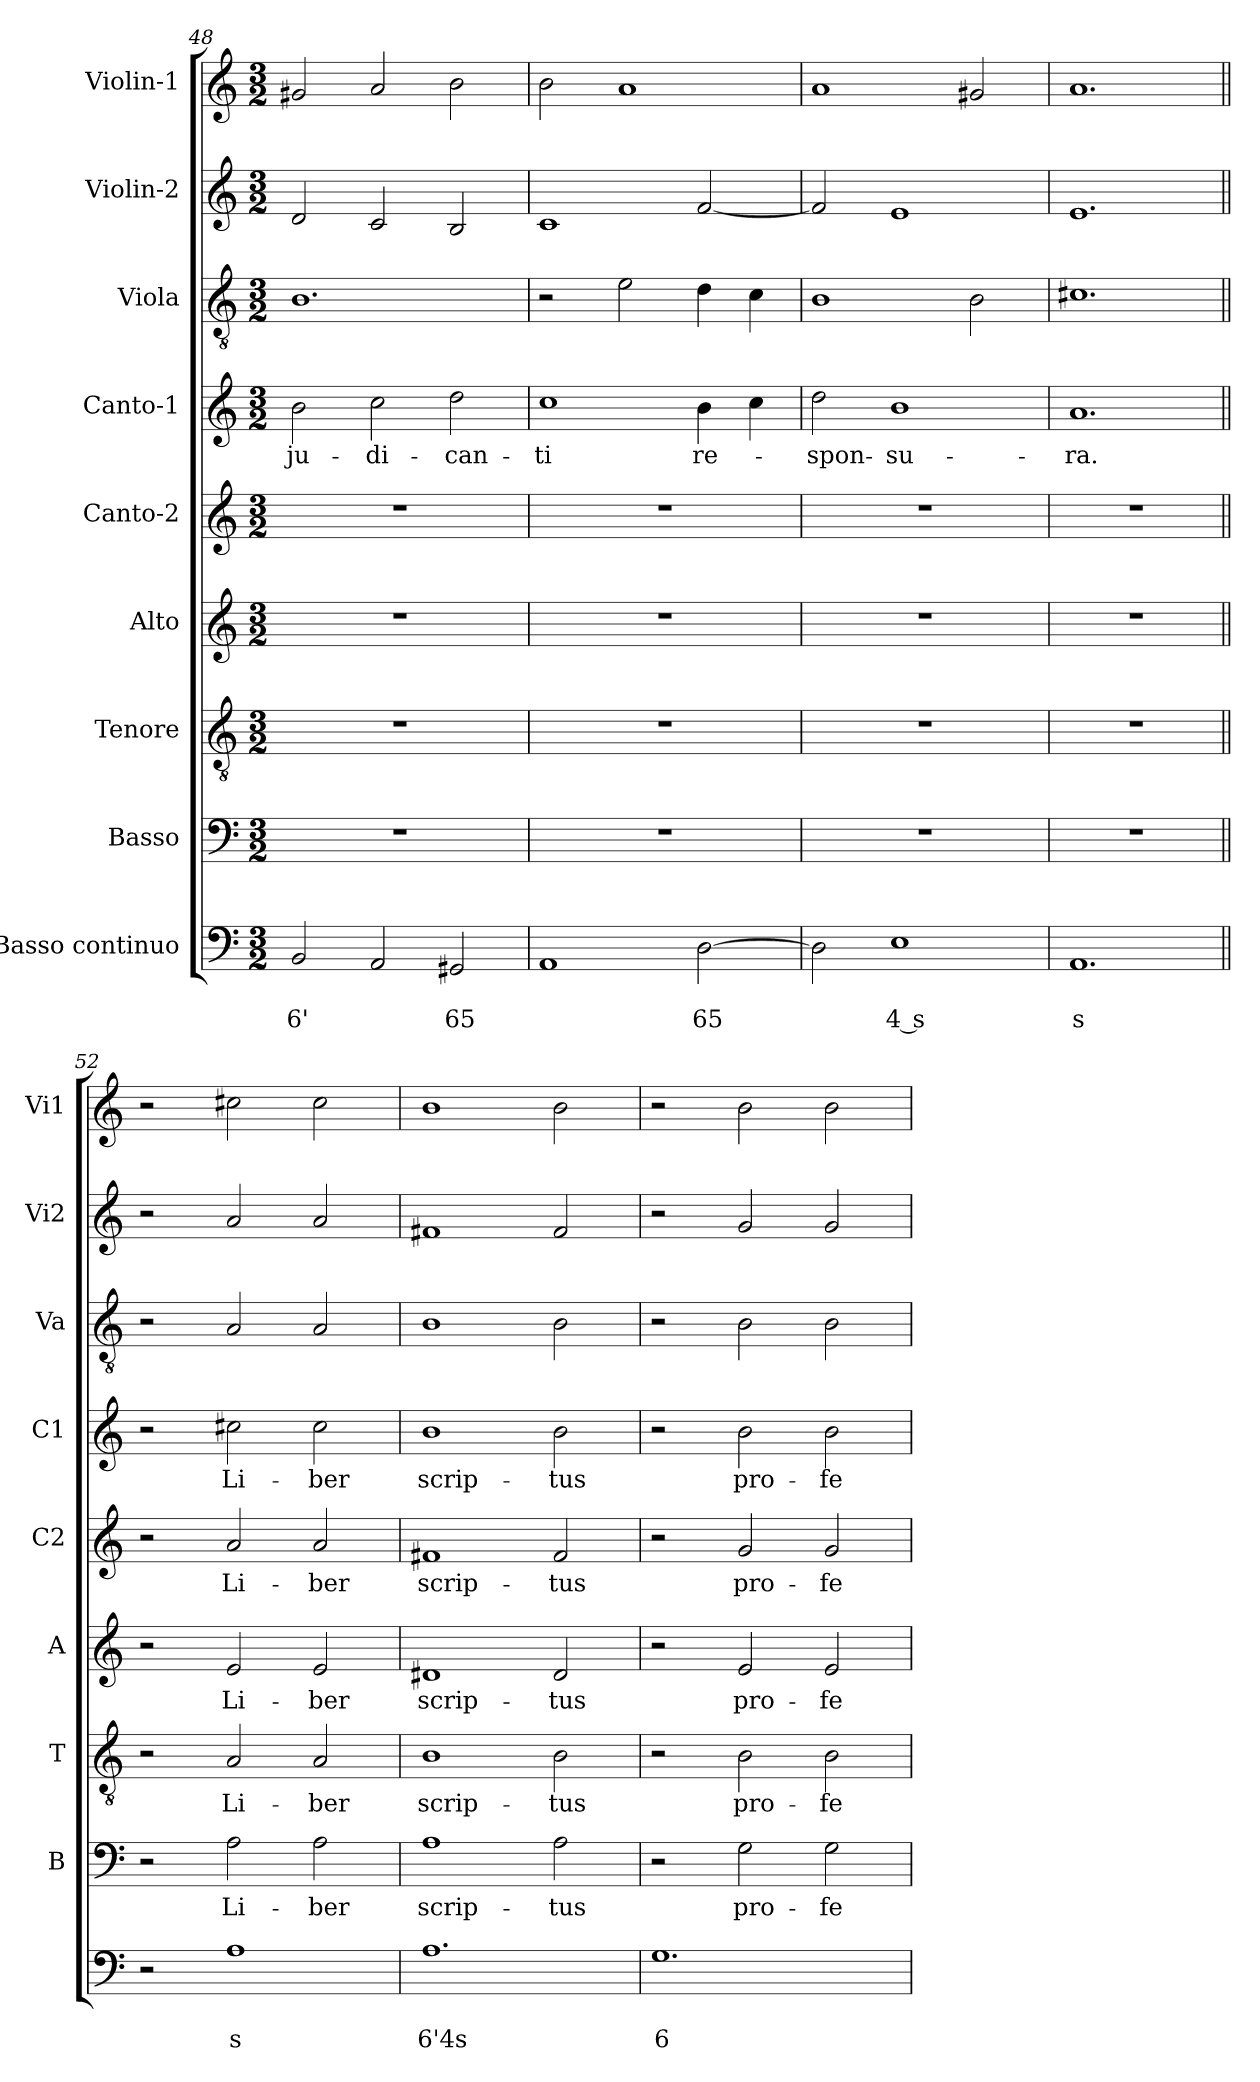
**kern	**text	**text	**kern	**text	**kern	**text	**kern	**text	**kern	**text	**kern	**text	**kern	**kern	**kern
*part9	*part9	*part9	*part8	*part8	*part7	*part7	*part6	*part6	*part5	*part5	*part4	*part4	*part3	*part2	*part1
*staff9	*staff9	*staff9	*staff8	*staff8	*staff7	*staff7	*staff6	*staff6	*staff5	*staff5	*staff4	*staff4	*staff3	*staff2	*staff1
*I"Basso continuo	*	*	*I"Basso	*	*I"Tenore	*	*I"Alto	*	*I"Canto-2	*	*I"Canto-1	*	*I"Viola	*I"Violin-2	*I"Violin-1
*	*	*	*I'B	*	*I'T	*	*I'A	*	*I'C2	*	*I'C1	*	*I'Va	*I'Vi2	*I'Vi1
*clefF4	*	*	*clefF4	*	*clefGv2	*	*clefG2	*	*clefG2	*	*clefG2	*	*clefGv2	*clefG2	*clefG2
*k[]	*	*	*k[]	*	*k[]	*	*k[]	*	*k[]	*	*k[]	*	*k[]	*k[]	*k[]
*C:	*	*	*C:	*	*C:	*	*C:	*	*C:	*	*C:	*	*C:	*C:	*C:
*M3/2	*	*	*M3/2	*	*M3/2	*	*M3/2	*	*M3/2	*	*M3/2	*	*M3/2	*M3/2	*M3/2
=48	=48	=48	=48	=48	=48	=48	=48	=48	=48	=48	=48	=48	=48	=48	=48
!	!	!LO:LY:b	!	!	!	!	!	!	!	!	!	!	!	!	!
!	!	!	!	!	!	!	!	!	!	!	!	!LO:LY:b	!	!	!
2BB/	.	6'	1.r	.	1.r	.	1.r	.	1.r	.	2b\	ju-	1.B	2d/	2g#X/
!	!	!	!	!	!	!	!	!	!	!	!	!LO:LY:b	!	!	!
2AA/	.	.	.	.	.	.	.	.	.	.	2cc\	-di-	.	2c/	2a/
!	!	!LO:LY:b	!	!	!	!	!	!	!	!	!	!	!	!	!
!	!	!	!	!	!	!	!	!	!	!	!	!LO:LY:b	!	!	!
2GG#X/	.	65	.	.	.	.	.	.	.	.	2dd\	-can-	.	2B/	2b\
=49	=49	=49	=49	=49	=49	=49	=49	=49	=49	=49	=49	=49	=49	=49	=49
!	!	!	!	!	!	!	!	!	!	!	!	!LO:LY:b	!	!	!
1AA	.	.	1.r	.	1.r	.	1.r	.	1.r	.	1cc	-ti	2r	1c	2b\
.	.	.	.	.	.	.	.	.	.	.	.	.	2e\	.	1a
!	!	!LO:LY:b	!	!	!	!	!	!	!	!	!	!	!	!	!
!	!	!	!	!	!	!	!	!	!	!	!	!LO:LY:b	!	!	!
[2D\	.	65	.	.	.	.	.	.	.	.	4b\	re-	4d\	[2f/	.
.	.	.	.	.	.	.	.	.	.	.	4cc\	.	4c\	.	.
=50	=50	=50	=50	=50	=50	=50	=50	=50	=50	=50	=50	=50	=50	=50	=50
!	!	!	!	!	!	!	!	!	!	!	!	!LO:LY:b	!	!	!
2D\]	.	.	1.r	.	1.r	.	1.r	.	1.r	.	2dd\	-spon-	1B	2f/]	1a
!	!	!LO:LY:b	!	!	!	!	!	!	!	!	!	!	!	!	!
!	!	!	!	!	!	!	!	!	!	!	!	!LO:LY:b	!	!	!
1E	.	4 s	.	.	.	.	.	.	.	.	1b	-su-	.	1e	.
.	.	.	.	.	.	.	.	.	.	.	.	.	2B\	.	2g#X/
=51	=51	=51	=51	=51	=51	=51	=51	=51	=51	=51	=51	=51	=51	=51	=51
!	!	!LO:LY:b	!	!	!	!	!	!	!	!	!	!	!	!	!
!	!	!	!	!	!	!	!	!	!	!	!	!LO:LY:b	!	!	!
1.AA	.	s	1.r	.	1.r	.	1.r	.	1.r	.	1.a	-ra.	1.c#X	1.e	1.a
!!LO:PB:g=z
=52||	=52||	=52||	=52||	=52||	=52||	=52||	=52||	=52||	=52||	=52||	=52||	=52||	=52||	=52||	=52||
2r	.	.	2r	.	2r	.	2r	.	2r	.	2r	.	2r	2r	2r
!	!	!LO:LY:b	!	!	!	!	!	!	!	!	!	!	!	!	!
!	!	!	!	!LO:LY:b	!	!	!	!	!	!	!	!	!	!	!
!	!	!	!	!	!	!LO:LY:b	!	!	!	!	!	!	!	!	!
!	!	!	!	!	!	!	!	!LO:LY:b	!	!	!	!	!	!	!
!	!	!	!	!	!	!	!	!	!	!LO:LY:b	!	!	!	!	!
!	!	!	!	!	!	!	!	!	!	!	!	!LO:LY:b	!	!	!
1A	.	s	2A\	Li-	2A/	Li-	2e/	Li-	2a/	Li-	2cc#X\	Li-	2A/	2a/	2cc#X\
!	!	!	!	!LO:LY:b	!	!	!	!	!	!	!	!	!	!	!
!	!	!	!	!	!	!LO:LY:b	!	!	!	!	!	!	!	!	!
!	!	!	!	!	!	!	!	!LO:LY:b	!	!	!	!	!	!	!
!	!	!	!	!	!	!	!	!	!	!LO:LY:b	!	!	!	!	!
!	!	!	!	!	!	!	!	!	!	!	!	!LO:LY:b	!	!	!
.	.	.	2A\	-ber	2A/	-ber	2e/	-ber	2a/	-ber	2cc#\	-ber	2A/	2a/	2cc#\
=53	=53	=53	=53	=53	=53	=53	=53	=53	=53	=53	=53	=53	=53	=53	=53
!	!	!LO:LY:b	!	!	!	!	!	!	!	!	!	!	!	!	!
!	!	!	!	!LO:LY:b	!	!	!	!	!	!	!	!	!	!	!
!	!	!	!	!	!	!LO:LY:b	!	!	!	!	!	!	!	!	!
!	!	!	!	!	!	!	!	!LO:LY:b	!	!	!	!	!	!	!
!	!	!	!	!	!	!	!	!	!	!LO:LY:b	!	!	!	!	!
!	!	!	!	!	!	!	!	!	!	!	!	!LO:LY:b	!	!	!
1.A	.	6'4s	1A	scrip-	1B	scrip-	1d#X	scrip-	1f#X	scrip-	1b	scrip-	1B	1f#X	1b
!	!	!	!	!LO:LY:b	!	!	!	!	!	!	!	!	!	!	!
!	!	!	!	!	!	!LO:LY:b	!	!	!	!	!	!	!	!	!
!	!	!	!	!	!	!	!	!LO:LY:b	!	!	!	!	!	!	!
!	!	!	!	!	!	!	!	!	!	!LO:LY:b	!	!	!	!	!
!	!	!	!	!	!	!	!	!	!	!	!	!LO:LY:b	!	!	!
.	.	.	2A\	-tus	2B\	-tus	2d#/	-tus	2f#/	-tus	2b\	-tus	2B\	2f#/	2b\
=54	=54	=54	=54	=54	=54	=54	=54	=54	=54	=54	=54	=54	=54	=54	=54
!	!	!LO:LY:b	!	!	!	!	!	!	!	!	!	!	!	!	!
1.G	.	6	2r	.	2r	.	2r	.	2r	.	2r	.	2r	2r	2r
!	!	!	!	!LO:LY:b	!	!	!	!	!	!	!	!	!	!	!
!	!	!	!	!	!	!LO:LY:b	!	!	!	!	!	!	!	!	!
!	!	!	!	!	!	!	!	!LO:LY:b	!	!	!	!	!	!	!
!	!	!	!	!	!	!	!	!	!	!LO:LY:b	!	!	!	!	!
!	!	!	!	!	!	!	!	!	!	!	!	!LO:LY:b	!	!	!
.	.	.	2G\	pro-	2B\	pro-	2e/	pro-	2g/	pro-	2b\	pro-	2B\	2g/	2b\
!	!	!	!	!LO:LY:b	!	!	!	!	!	!	!	!	!	!	!
!	!	!	!	!	!	!LO:LY:b	!	!	!	!	!	!	!	!	!
!	!	!	!	!	!	!	!	!LO:LY:b	!	!	!	!	!	!	!
!	!	!	!	!	!	!	!	!	!	!LO:LY:b	!	!	!	!	!
!	!	!	!	!	!	!	!	!	!	!	!	!LO:LY:b	!	!	!
.	.	.	2G\	-fe-	2B\	-fe-	2e/	-fe-	2g/	-fe-	2b\	-fe-	2B\	2g/	2b\
=	=	=	=	=	=	=	=	=	=	=	=	=	=	=	=
*-	*-	*-	*-	*-	*-	*-	*-	*-	*-	*-	*-	*-	*-	*-	*-
